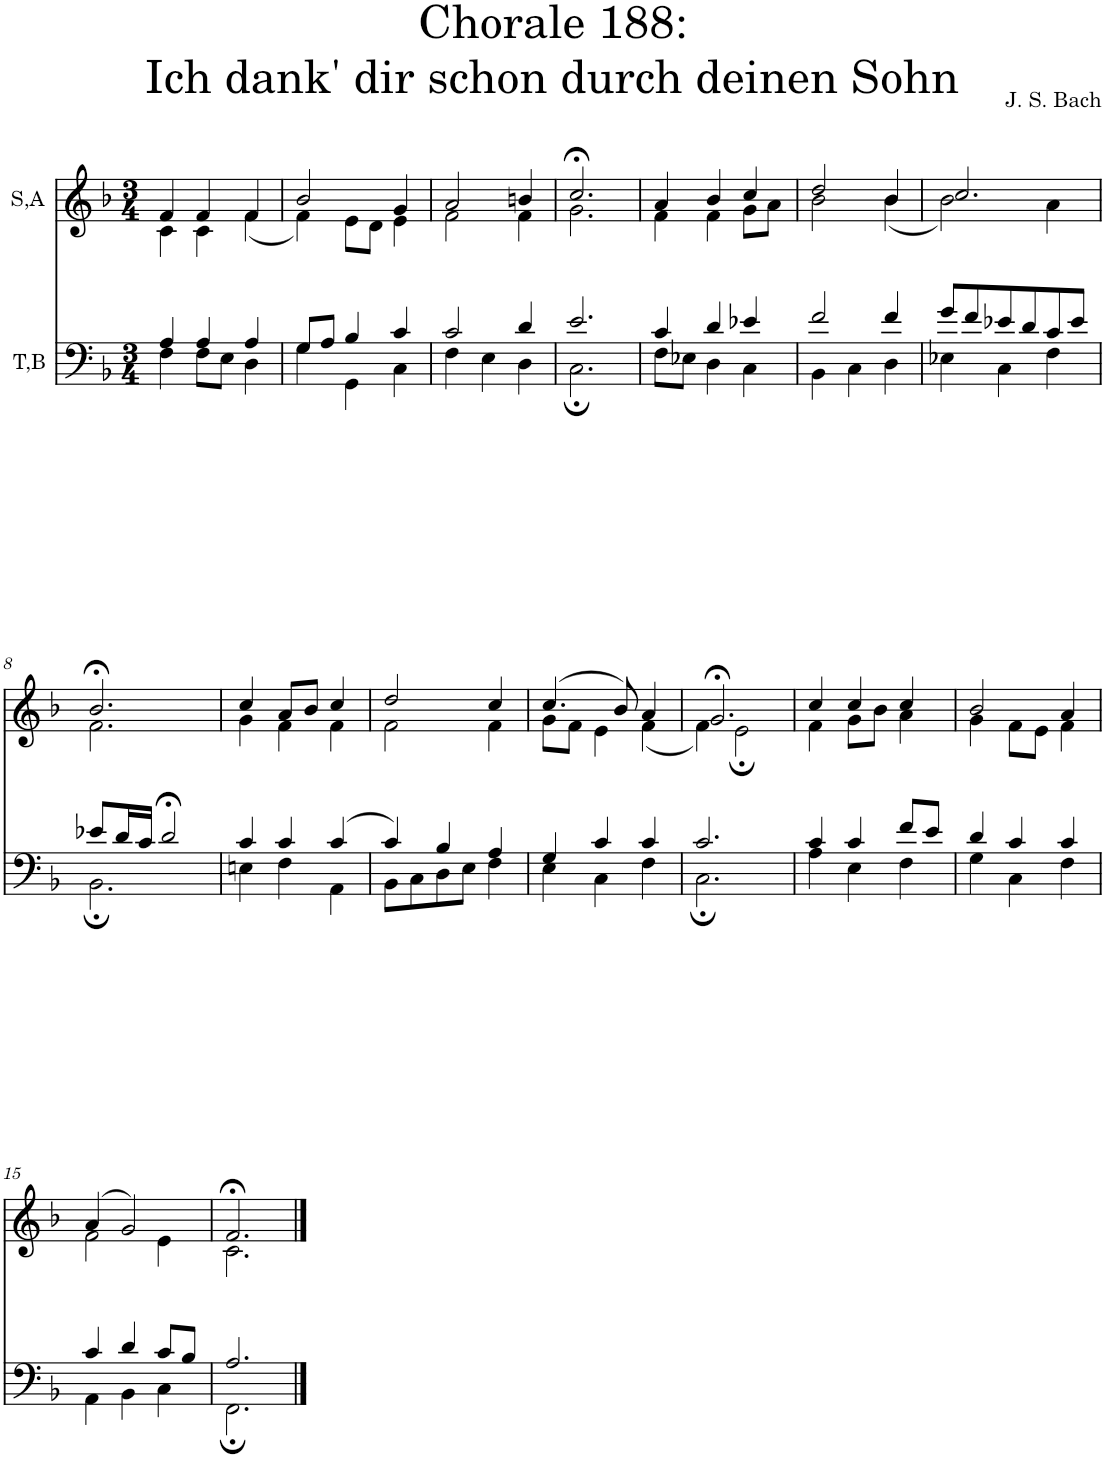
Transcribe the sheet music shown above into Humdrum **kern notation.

**kern	**kern
*part2	*part1
*staff2	*staff1
*I"T,B	*I"S,A
*clefF4	*clefG2
*k[b-]	*k[b-]
*M3/4	*M3/4
=1	=1
*^	*^
4A/	4F\	4f/	4c\
4A/	8F\L	4f/	4c\
.	8E\J	.	.
4A/	4D\	4f/	(<4f\
=2	=2	=2	=2
8G/L	4G\	2b-/	4f\)
8A/J	.	.	.
4B-/	4GG\	.	8e\L
.	.	.	8d\J
4c/	4C\	4g/	4e\
=3	=3	=3	=3
2c/	4F\	2a/	2f\
.	4E\	.	.
4d/	4D\	4bn/	4f\
=4	=4	=4	=4
2.e/	2.C;\	2.cc;</	2.g\
=5	=5	=5	=5
4c/	8F\L	4a/	4f\
.	8E-X\J	.	.
4d/	4D\	4b-/	4f\
4e-X/	4C\	4cc/	8g\L
.	.	.	8a\J
=6	=6	=6	=6
2f/	4BB-\	2dd/	2b-\
.	4C\	.	.
4f/	4D\	4b-/	(<4b-\
=7	=7	=7	=7
8g/L	4E-X\	2.cc/	2b-\)
8f/	.	.	.
8e-X/	4C\	.	.
8d/	.	.	.
8c/	4F\	.	4a\
8e-/J	.	.	.
!!LO:LB:g=z	!!
=8	=8	=8	=8
8e-X/L	2.BB-;\	2.b-;</	2.f\
16d/L	.	.	.
16c/JJ	.	.	.
2d;</	.	.	.
=9	=9	=9	=9
4c/	4En\	4cc/	4g\
4c/	4F\	8a/L	4f\
.	.	8b-/J	.
(>4c/	4AA\	4cc/	4f\
=10	=10	=10	=10
4c/)	8BB-\L	2dd/	2f\
.	8C\	.	.
4B-/	8D\	.	.
.	8E\J	.	.
4A/	4F\	4cc/	4f\
=11	=11	=11	=11
4G/	4E\	(>4.cc/	8g\L
.	.	.	8f\J
4c/	4C\	.	4e\
.	.	8b-/)	.
4c/	4F\	4a/	(<4f\
=12	=12	=12	=12
2.c/	2.C;\	2.g;</	4f\)
.	.	.	2e;\
=13	=13	=13	=13
4c/	4A\	4cc/	4f\
4c/	4E\	4cc/	8g\L
.	.	.	8b-\J
8f/L	4F\	4cc/	4a\
8e/J	.	.	.
=14	=14	=14	=14
4d/	4G\	2b-/	4g\
4c/	4C\	.	8f\L
.	.	.	8e\J
4c/	4F\	4a/	4f\
!!LO:LB:g=z	!!
=15	=15	=15	=15
4c/	4AA\	(>4a/	2f\
4d/	4BB-\	2g/)	.
8c/L	4C\	.	4e\
8B-/J	.	.	.
=16	=16	=16	=16
2.A/	2.FF;\	2.f;</	2.c\
*v	*v	*	*
*	*v	*v
==	==
*-	*-
